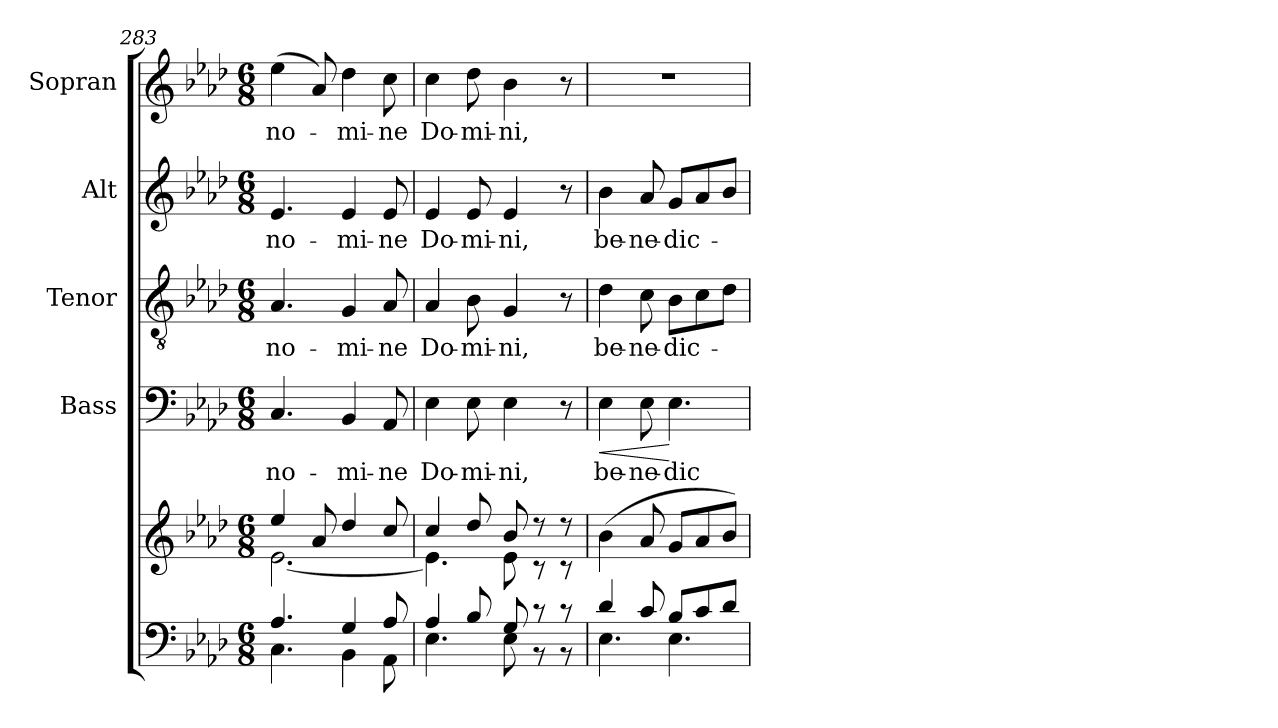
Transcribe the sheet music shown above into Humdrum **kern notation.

**kern	**kern	**kern	**text	**dynam	**kern	**text	**kern	**text	**kern	**text
*part5	*part5	*part4	*part4	*part4	*part3	*part3	*part2	*part2	*part1	*part1
*staff6	*staff5	*staff4	*staff4	*staff4	*staff3	*staff3	*staff2	*staff2	*staff1	*staff1
*	*	*I"Bass	*	*	*I"Tenor	*	*I"Alt	*	*I"Sopran	*
*	*	*I'B.	*	*	*I'T.	*	*I'A.	*	*I'S.	*
*clefF4	*clefG2	*clefF4	*	*	*clefGv2	*	*clefG2	*	*clefG2	*
*k[b-e-a-d-]	*k[b-e-a-d-]	*k[b-e-a-d-]	*	*	*k[b-e-a-d-]	*	*k[b-e-a-d-]	*	*k[b-e-a-d-]	*
*A-:	*A-:	*A-:	*	*	*A-:	*	*A-:	*	*A-:	*
*M6/8	*M6/8	*M6/8	*	*	*M6/8	*	*M6/8	*	*M6/8	*
=283	=283	=283	=283	=283	=283	=283	=283	=283	=283	=283
*^	*^	*	*	*	*	*	*	*	*	*
!	!	!	!	!	!LO:LY:b	!	!	!LO:LY:b	!	!LO:LY:b	!	!LO:LY:b
4.A-/	4.C\	4ee-/	[<2.e-\	4.C/	no-	.	4.A-/	no-	4.e-/	no-	(>4ee-\	no-
.	.	8a-/	.	.	.	.	.	.	.	.	8a-/)	.
!	!	!	!	!	!LO:LY:b	!	!	!LO:LY:b	!	!LO:LY:b	!	!LO:LY:b
4G/	4BB-\	4dd-/	.	4BB-/	-mi-	.	4G/	-mi-	4e-/	-mi-	4dd-\	-mi-
!	!	!	!	!	!LO:LY:b	!	!	!LO:LY:b	!	!LO:LY:b	!	!LO:LY:b
8A-/	8AA-\	8cc/	.	8AA-/	-ne	.	8A-/	-ne	8e-/	-ne	8cc\	-ne
=284	=284	=284	=284	=284	=284	=284	=284	=284	=284	=284	=284	=284
!	!	!	!	!	!LO:LY:b	!	!	!LO:LY:b	!	!LO:LY:b	!	!LO:LY:b
4A-/	4.E-\	4cc/	4.e-\]	4E-\	Do-	.	4A-/	Do-	4e-/	Do-	4cc\	Do-
!	!	!	!	!	!LO:LY:b	!	!	!LO:LY:b	!	!LO:LY:b	!	!LO:LY:b
8B-/	.	8dd-/	.	8E-\	-mi-	.	8B-\	-mi-	8e-/	-mi-	8dd-\	-mi-
!	!	!	!	!	!LO:LY:b	!	!	!LO:LY:b	!	!LO:LY:b	!	!LO:LY:b
8G/	8E-\	8b-/	8e-\	4E-\	-ni,	.	4G/	-ni,	4e-/	-ni,	4b-\	-ni,
8r	8r	8r	8r	.	.	.	.	.	.	.	.	.
8r	8r	8r	8r	8r	.	.	8r	.	8r	.	8r	.
=285	=285	=285	=285	=285	=285	=285	=285	=285	=285	=285	=285	=285
!	!	!	!	!	!LO:LY:b	!LO:HP:b	!	!LO:LY:b	!	!LO:LY:b	!	!
*	*	*v	*v	*	*	*	*	*	*	*	*	*
4d-/	4.E-\	(>4b-\	4E-\	be-	<	4d-\	be-	4b-\	be-	2.r	.
!	!	!	!	!LO:LY:b	!	!	!LO:LY:b	!	!LO:LY:b	!	!
8c/	.	8a-/	8E-\	-ne-	.	8c\	-ne-	8a-/	-ne-	.	.
!	!	!	!	!LO:LY:b	!	!	!LO:LY:b	!	!LO:LY:b	!	!
8B-/L	4.E-\	8g/L	4.E-\	-dic-	[	8B-\L	-dic-	8g/L	-dic-	.	.
8c/	.	8a-/	.	.	.	8c\	.	8a-/	.	.	.
8d-/J	.	8b-/J)	.	.	.	8d-\J	.	8b-/J	.	.	.
*v	*v	*	*	*	*	*	*	*	*	*	*
=	=	=	=	=	=	=	=	=	=	=
*-	*-	*-	*-	*-	*-	*-	*-	*-	*-	*-
